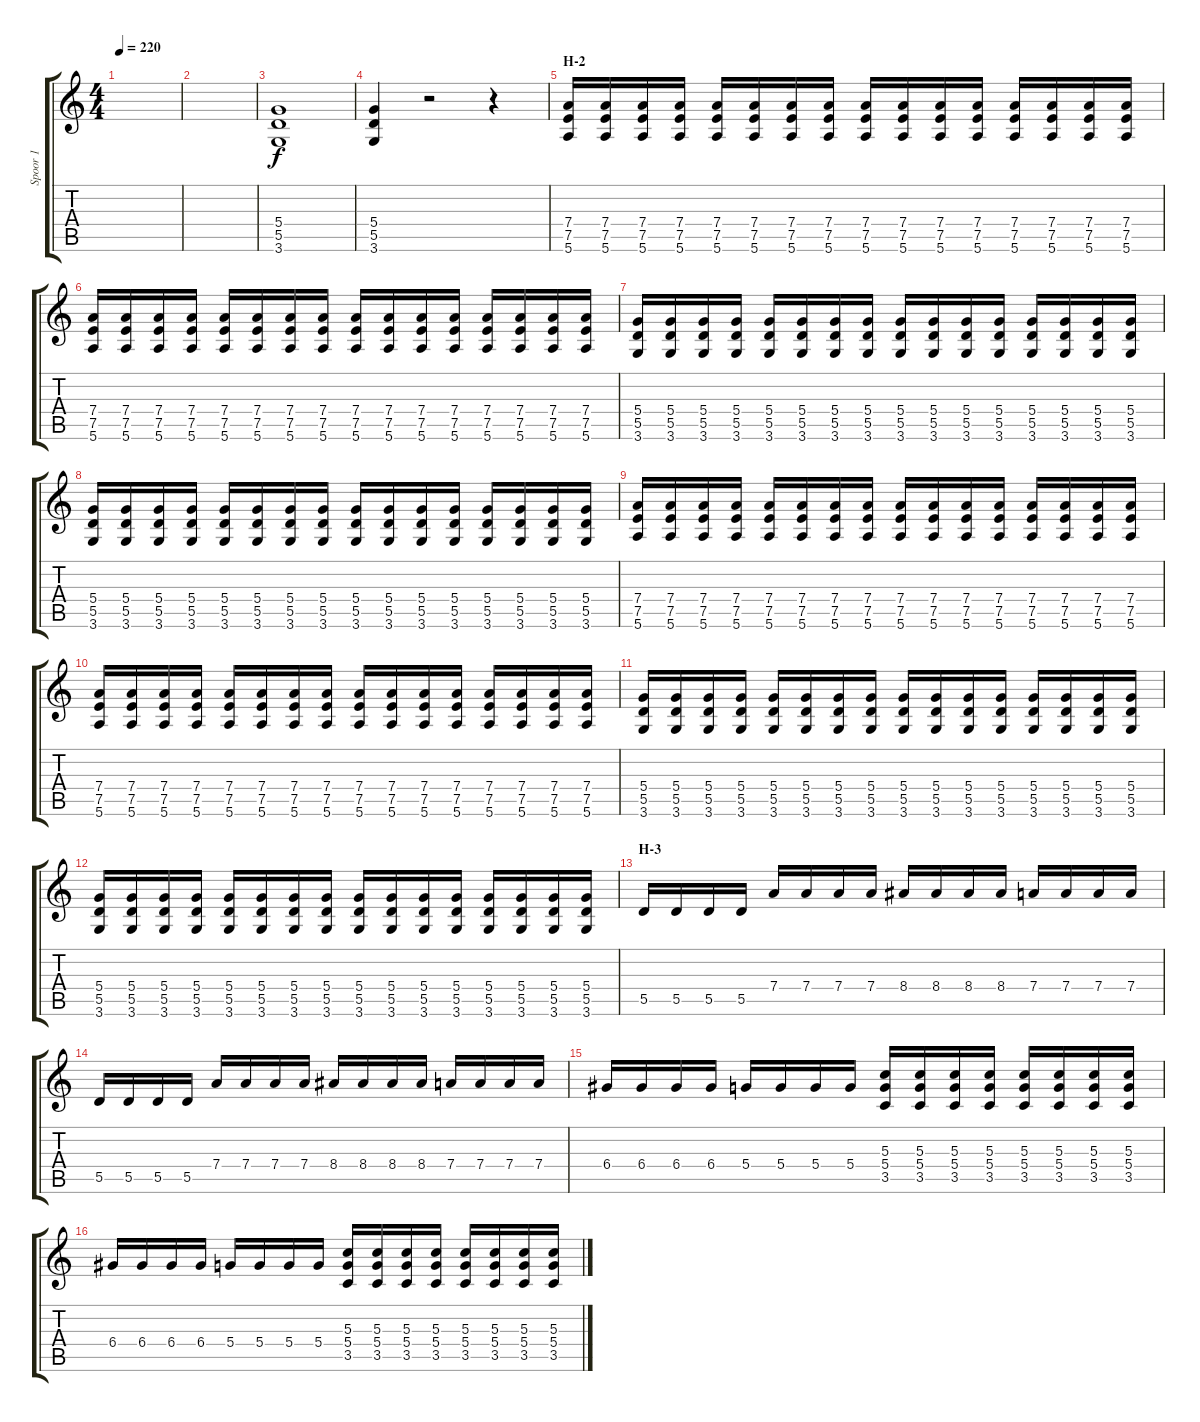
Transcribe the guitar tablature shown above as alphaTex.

\track ("Spoor 1" "Spoor 1") {instrument electricguitarclean}
\staff {score tabs}
\tuning (E4 B3 G3 D3 A2 E2) {hide}
\ts (4 4)
\tempo 220
\clef g2
\ks c
|
|
(5.4 5.5 3.6).1 |
(5.4 5.5 3.6).4 r.2 r.4 |
\section ("" "H-2")
(7.4 7.5 5.6).16{volume 12} (7.4 7.5 5.6).16 (7.4 7.5 5.6).16 (7.4 7.5 5.6).16 (7.4 7.5 5.6).16 (7.4 7.5 5.6).16 (7.4 7.5 5.6).16 (7.4 7.5 5.6).16 (7.4 7.5 5.6).16 (7.4 7.5 5.6).16 (7.4 7.5 5.6).16 (7.4 7.5 5.6).16 (7.4 7.5 5.6).16 (7.4 7.5 5.6).16 (7.4 7.5 5.6).16 (7.4 7.5 5.6).16 |
(7.4 7.5 5.6).16 (7.4 7.5 5.6).16 (7.4 7.5 5.6).16 (7.4 7.5 5.6).16 (7.4 7.5 5.6).16 (7.4 7.5 5.6).16 (7.4 7.5 5.6).16 (7.4 7.5 5.6).16 (7.4 7.5 5.6).16 (7.4 7.5 5.6).16 (7.4 7.5 5.6).16 (7.4 7.5 5.6).16 (7.4 7.5 5.6).16 (7.4 7.5 5.6).16 (7.4 7.5 5.6).16 (7.4 7.5 5.6).16 |
(5.4 5.5 3.6).16 (5.4 5.5 3.6).16 (5.4 5.5 3.6).16 (5.4 5.5 3.6).16 (5.4 5.5 3.6).16 (5.4 5.5 3.6).16 (5.4 5.5 3.6).16 (5.4 5.5 3.6).16 (5.4 5.5 3.6).16 (5.4 5.5 3.6).16 (5.4 5.5 3.6).16 (5.4 5.5 3.6).16 (5.4 5.5 3.6).16 (5.4 5.5 3.6).16 (5.4 5.5 3.6).16 (5.4 5.5 3.6).16 |
(5.4 5.5 3.6).16 (5.4 5.5 3.6).16 (5.4 5.5 3.6).16 (5.4 5.5 3.6).16 (5.4 5.5 3.6).16 (5.4 5.5 3.6).16 (5.4 5.5 3.6).16 (5.4 5.5 3.6).16 (5.4 5.5 3.6).16 (5.4 5.5 3.6).16 (5.4 5.5 3.6).16 (5.4 5.5 3.6).16 (5.4 5.5 3.6).16 (5.4 5.5 3.6).16 (5.4 5.5 3.6).16 (5.4 5.5 3.6).16 |
(7.4 7.5 5.6).16 (7.4 7.5 5.6).16 (7.4 7.5 5.6).16 (7.4 7.5 5.6).16 (7.4 7.5 5.6).16 (7.4 7.5 5.6).16 (7.4 7.5 5.6).16 (7.4 7.5 5.6).16 (7.4 7.5 5.6).16 (7.4 7.5 5.6).16 (7.4 7.5 5.6).16 (7.4 7.5 5.6).16 (7.4 7.5 5.6).16 (7.4 7.5 5.6).16 (7.4 7.5 5.6).16 (7.4 7.5 5.6).16 |
(7.4 7.5 5.6).16 (7.4 7.5 5.6).16 (7.4 7.5 5.6).16 (7.4 7.5 5.6).16 (7.4 7.5 5.6).16 (7.4 7.5 5.6).16 (7.4 7.5 5.6).16 (7.4 7.5 5.6).16 (7.4 7.5 5.6).16 (7.4 7.5 5.6).16 (7.4 7.5 5.6).16 (7.4 7.5 5.6).16 (7.4 7.5 5.6).16 (7.4 7.5 5.6).16 (7.4 7.5 5.6).16 (7.4 7.5 5.6).16 |
(5.4 5.5 3.6).16 (5.4 5.5 3.6).16 (5.4 5.5 3.6).16 (5.4 5.5 3.6).16 (5.4 5.5 3.6).16 (5.4 5.5 3.6).16 (5.4 5.5 3.6).16 (5.4 5.5 3.6).16 (5.4 5.5 3.6).16 (5.4 5.5 3.6).16 (5.4 5.5 3.6).16 (5.4 5.5 3.6).16 (5.4 5.5 3.6).16 (5.4 5.5 3.6).16 (5.4 5.5 3.6).16 (5.4 5.5 3.6).16 |
(5.4 5.5 3.6).16 (5.4 5.5 3.6).16 (5.4 5.5 3.6).16 (5.4 5.5 3.6).16 (5.4 5.5 3.6).16 (5.4 5.5 3.6).16 (5.4 5.5 3.6).16 (5.4 5.5 3.6).16 (5.4 5.5 3.6).16 (5.4 5.5 3.6).16 (5.4 5.5 3.6).16 (5.4 5.5 3.6).16 (5.4 5.5 3.6).16 (5.4 5.5 3.6).16 (5.4 5.5 3.6).16 (5.4 5.5 3.6).16 |
\section ("" "H-3")
5.5.16 5.5.16 5.5.16 5.5.16 7.4.16 7.4.16 7.4.16 7.4.16 8.4.16 8.4.16 8.4.16 8.4.16 7.4.16 7.4.16 7.4.16 7.4.16 |
5.5.16 5.5.16 5.5.16 5.5.16 7.4.16 7.4.16 7.4.16 7.4.16 8.4.16 8.4.16 8.4.16 8.4.16 7.4.16 7.4.16 7.4.16 7.4.16 |
6.4.16 6.4.16 6.4.16 6.4.16 5.4.16 5.4.16 5.4.16 5.4.16 (5.3 5.4 3.5).16 (5.3 5.4 3.5).16 (5.3 5.4 3.5).16 (5.3 5.4 3.5).16 (5.3 5.4 3.5).16 (5.3 5.4 3.5).16 (5.3 5.4 3.5).16 (5.3 5.4 3.5).16 |
6.4.16 6.4.16 6.4.16 6.4.16 5.4.16 5.4.16 5.4.16 5.4.16 (5.3 5.4 3.5).16 (5.3 5.4 3.5).16 (5.3 5.4 3.5).16 (5.3 5.4 3.5).16 (5.3 5.4 3.5).16 (5.3 5.4 3.5).16 (5.3 5.4 3.5).16 (5.3 5.4 3.5).16
